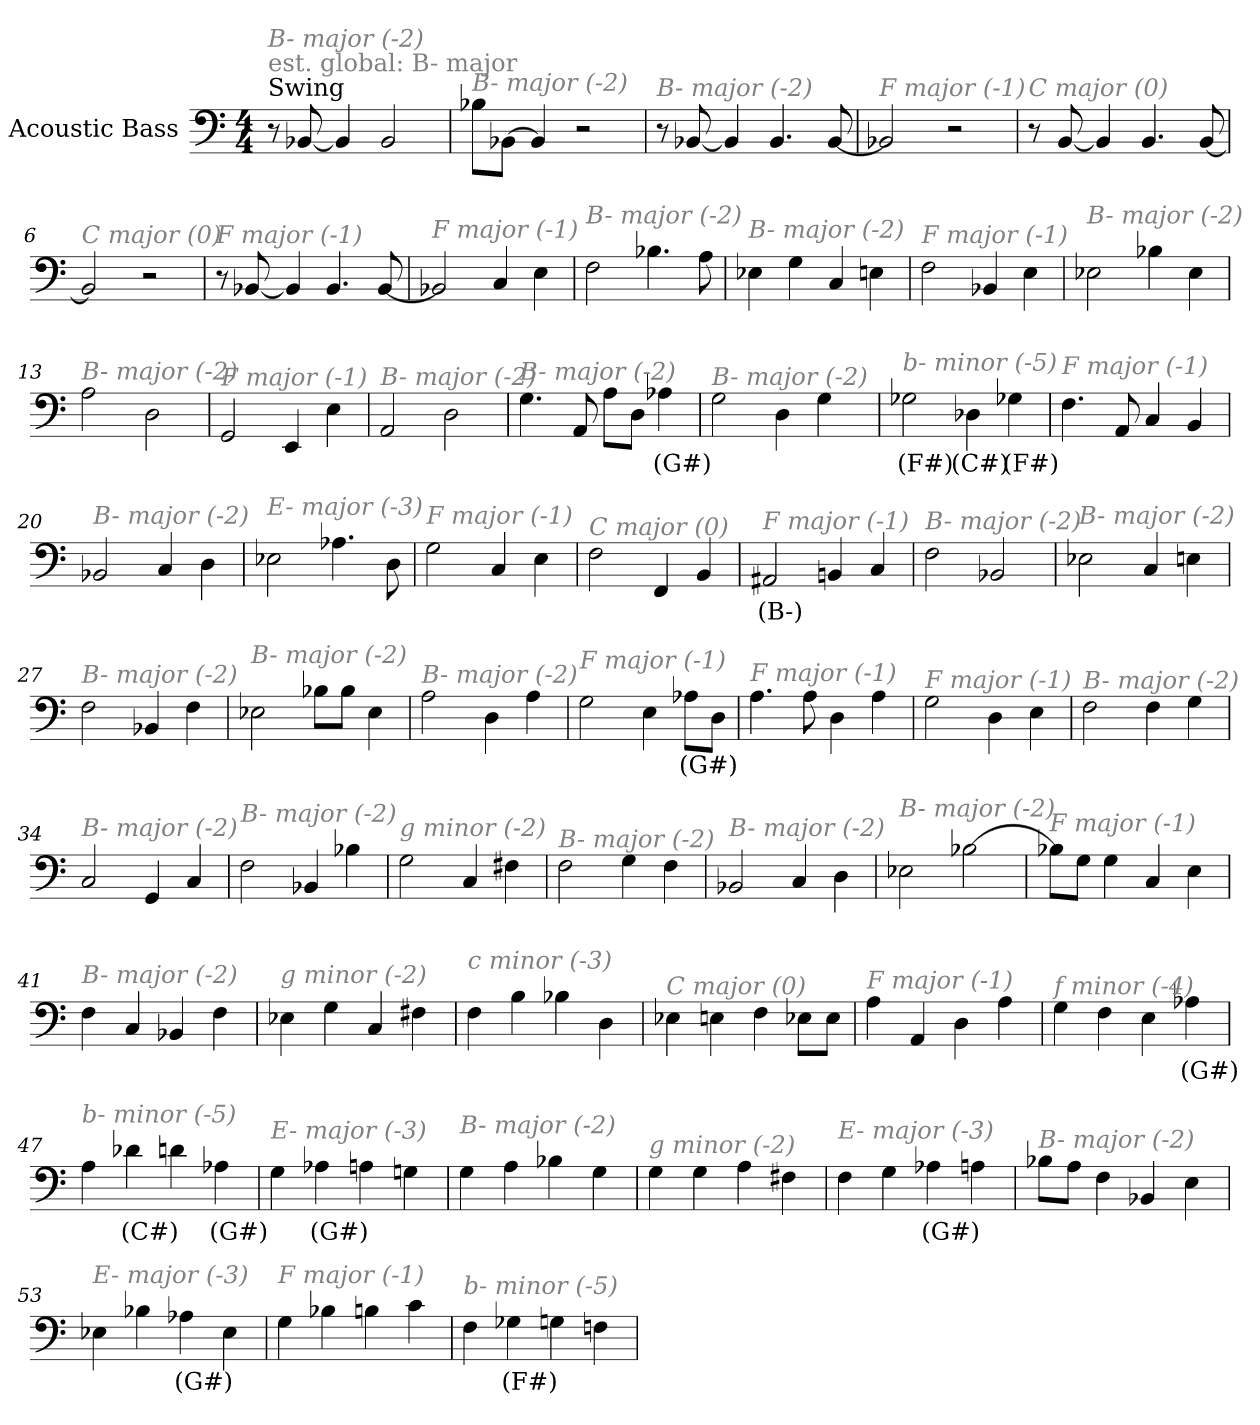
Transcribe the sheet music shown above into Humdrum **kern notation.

**kern	**text
*part1	*part1
*staff1	*staff1
*I"Acoustic Bass	*
*clefF4	*
*ITrd7c12	*
*k[]	*
*C:	*
*M4/4	*
*MM172	*
=1	=1
!LO:TX:a:t=Swing	!
!LO:TX:a:color=#808080:t=est. global&colon; B- major	!
!LO:TX:i:color=#808080:t=B- major (-2)	!
8r	.
[8BBB-X	.
4BBB-]	.
2BBB-	.
=2	=2
!LO:TX:i:color=#808080:t=B- major (-2)	!
8BB-XL	.
[8BBB-XJ	.
4BBB-]	.
2r	.
=3	=3
!LO:TX:i:color=#808080:t=B- major (-2)	!
8r	.
[8BBB-X	.
4BBB-]	.
4.BBB-	.
[8BBB-	.
=4	=4
!LO:TX:i:color=#808080:t=F major (-1)	!
2BBB-X]	.
2r	.
=5	=5
!LO:TX:i:color=#808080:t=C major (0)	!
8r	.
[8BBB	.
4BBB]	.
4.BBB	.
[8BBB	.
=6	=6
!LO:TX:i:color=#808080:t=C major (0)	!
2BBB]	.
2r	.
=7	=7
!LO:TX:i:color=#808080:t=F major (-1)	!
8r	.
[8BBB-X	.
4BBB-]	.
4.BBB-	.
[8BBB-	.
=8	=8
!LO:TX:i:color=#808080:t=F major (-1)	!
2BBB-X]	.
4CC	.
4EE	.
=9	=9
!LO:TX:i:color=#808080:t=B- major (-2)	!
2FF	.
4.BB-X	.
8AA	.
=10	=10
!LO:TX:i:color=#808080:t=B- major (-2)	!
4EE-X	.
4GG	.
4CC	.
4EEn	.
=11	=11
!LO:TX:i:color=#808080:t=F major (-1)	!
2FF	.
4BBB-X	.
4EE	.
=12	=12
!LO:TX:i:color=#808080:t=B- major (-2)	!
2EE-X	.
4BB-X	.
4EE-	.
=13	=13
!LO:TX:i:color=#808080:t=B- major (-2)	!
2AA	.
2DD	.
=14	=14
!LO:TX:i:color=#808080:t=F major (-1)	!
2GGG	.
4EEE	.
4EE	.
=15	=15
!LO:TX:i:color=#808080:t=B- major (-2)	!
2AAA	.
2DD	.
=16	=16
!LO:TX:i:color=#808080:t=B- major (-2)	!
4.GG	.
8AAA	.
8AAL	.
8DDJ	.
4AA-Xi	(G#)
=17	=17
!LO:TX:i:color=#808080:t=B- major (-2)	!
2GG	.
4DD	.
4GG	.
=18	=18
!LO:TX:i:color=#808080:t=b- minor (-5)	!
2GG-Xi	(F#)
4DD-Xi	(C#)
4GG-Xi	(F#)
=19	=19
!LO:TX:i:color=#808080:t=F major (-1)	!
4.FF	.
8AAA	.
4CC	.
4BBB	.
=20	=20
!LO:TX:i:color=#808080:t=B- major (-2)	!
2BBB-X	.
4CC	.
4DD	.
=21	=21
!LO:TX:i:color=#808080:t=E- major (-3)	!
2EE-X	.
4.AA-X	.
8DD	.
=22	=22
!LO:TX:i:color=#808080:t=F major (-1)	!
2GG	.
4CC	.
4EE	.
=23	=23
!LO:TX:i:color=#808080:t=C major (0)	!
2FF	.
4FFF	.
4BBB	.
=24	=24
!LO:TX:i:color=#808080:t=F major (-1)	!
2AAA#Xj	(B-)
4BBBn	.
4CC	.
=25	=25
!LO:TX:i:color=#808080:t=B- major (-2)	!
2FF	.
2BBB-X	.
=26	=26
!LO:TX:i:color=#808080:t=B- major (-2)	!
2EE-X	.
4CC	.
4EEn	.
=27	=27
!LO:TX:i:color=#808080:t=B- major (-2)	!
2FF	.
4BBB-X	.
4FF	.
=28	=28
!LO:TX:i:color=#808080:t=B- major (-2)	!
2EE-X	.
8BB-XL	.
8BB-J	.
4EE-	.
=29	=29
!LO:TX:i:color=#808080:t=B- major (-2)	!
2AA	.
4DD	.
4AA	.
=30	=30
!LO:TX:i:color=#808080:t=F major (-1)	!
2GG	.
4EE	.
8AA-XiL	(G#)
8DDJ	.
=31	=31
!LO:TX:i:color=#808080:t=F major (-1)	!
4.AA	.
8AA	.
4DD	.
4AA	.
=32	=32
!LO:TX:i:color=#808080:t=F major (-1)	!
2GG	.
4DD	.
4EE	.
=33	=33
!LO:TX:i:color=#808080:t=B- major (-2)	!
2FF	.
4FF	.
4GG	.
=34	=34
!LO:TX:i:color=#808080:t=B- major (-2)	!
2CC	.
4GGG	.
4CC	.
=35	=35
!LO:TX:i:color=#808080:t=B- major (-2)	!
2FF	.
4BBB-X	.
4BB-X	.
=36	=36
!LO:TX:i:color=#808080:t=g minor (-2)	!
2GG	.
4CC	.
4FF#X	.
=37	=37
!LO:TX:i:color=#808080:t=B- major (-2)	!
2FF	.
4GG	.
4FF	.
=38	=38
!LO:TX:i:color=#808080:t=B- major (-2)	!
2BBB-X	.
4CC	.
4DD	.
=39	=39
!LO:TX:i:color=#808080:t=B- major (-2)	!
2EE-X	.
[2BB-X	.
=40	=40
!LO:TX:i:color=#808080:t=F major (-1)	!
8BB-XL]	.
8GGJ	.
4GG	.
4CC	.
4EE	.
=41	=41
!LO:TX:i:color=#808080:t=B- major (-2)	!
4FF	.
4CC	.
4BBB-X	.
4FF	.
=42	=42
!LO:TX:i:color=#808080:t=g minor (-2)	!
4EE-X	.
4GG	.
4CC	.
4FF#X	.
=43	=43
!LO:TX:i:color=#808080:t=c minor (-3)	!
4FF	.
4BB	.
4BB-X	.
4DD	.
=44	=44
!LO:TX:i:color=#808080:t=C major (0)	!
4EE-X	.
4EEn	.
4FF	.
8EE-XL	.
8EE-J	.
=45	=45
!LO:TX:i:color=#808080:t=F major (-1)	!
4AA	.
4AAA	.
4DD	.
4AA	.
=46	=46
!LO:TX:i:color=#808080:t=f minor (-4)	!
4GG	.
4FF	.
4EE	.
4AA-Xi	(G#)
=47	=47
!LO:TX:i:color=#808080:t=b- minor (-5)	!
4AA	.
4D-Xi	(C#)
4D	.
4AA-Xi	(G#)
=48	=48
!LO:TX:i:color=#808080:t=E- major (-3)	!
4GG	.
4AA-Xi	(G#)
4AA	.
4GGn	.
=49	=49
!LO:TX:i:color=#808080:t=B- major (-2)	!
4GG	.
4AA	.
4BB-X	.
4GG	.
=50	=50
!LO:TX:i:color=#808080:t=g minor (-2)	!
4GG	.
4GG	.
4AA	.
4FF#X	.
=51	=51
!LO:TX:i:color=#808080:t=E- major (-3)	!
4FF	.
4GG	.
4AA-Xi	(G#)
4AA	.
=52	=52
!LO:TX:i:color=#808080:t=B- major (-2)	!
8BB-XL	.
8AAJ	.
4FF	.
4BBB-X	.
4EE	.
=53	=53
!LO:TX:i:color=#808080:t=E- major (-3)	!
4EE-X	.
4BB-X	.
4AA-Xi	(G#)
4EE-	.
=54	=54
!LO:TX:i:color=#808080:t=F major (-1)	!
4GG	.
4BB-X	.
4BBn	.
4C	.
=55	=55
!LO:TX:i:color=#808080:t=b- minor (-5)	!
4FF	.
4GG-Xi	(F#)
4GG	.
4FFn	.
=	=
*-	*-
